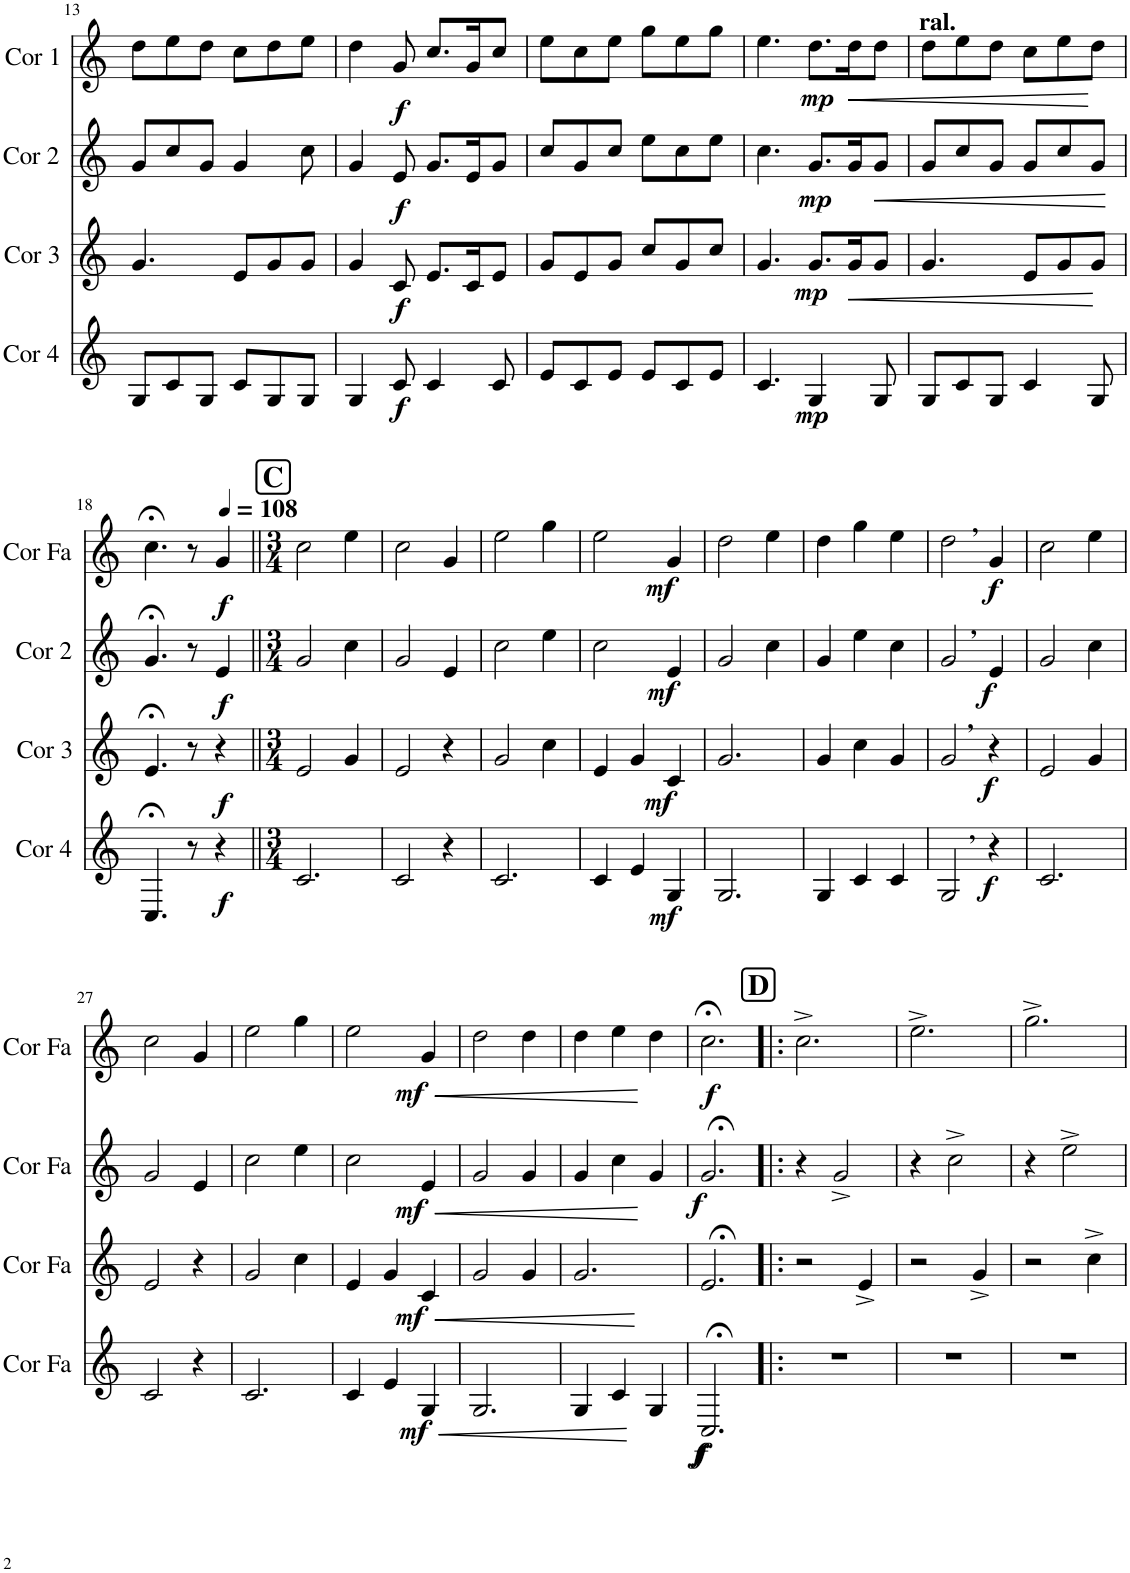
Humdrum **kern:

**kern	**dynam	**kern	**dynam	**kern	**dynam	**kern	**dynam
*part4	*part4	*part3	*part3	*part2	*part2	*part1	*part1
*staff4	*staff4	*staff3	*staff3	*staff2	*staff2	*staff1	*staff1
*I"Cor 4	*	*I"Cor 3	*	*I"Cor 2	*	*I"Cor 1	*
*I'Cor 4	*	*I'Cor 3	*	*I'Cor 2	*	*I'Cor 1	*
!!LO:PB:g=z
*clefG2	*	*clefG2	*	*clefG2	*	*clefG2	*
*Trd4c7	*	*Trd4c7	*	*Trd4c7	*	*Trd4c7	*
*k[]	*	*k[]	*	*k[]	*	*k[]	*
*M6/8	*	*M6/8	*	*M6/8	*	*M6/8	*
=13	=13	=13	=13	=13	=13	=13	=13
8G/L	.	4.g/	.	8g/L	.	8dd\L	.
8c/	.	.	.	8cc/	.	8ee\	.
8G/J	.	.	.	8g/J	.	8dd\J	.
8c/L	.	8e/L	.	4g/	.	8cc\L	.
8G/	.	8g/	.	.	.	8dd\	.
8G/J	.	8g/J	.	8cc\	.	8ee\J	.
=14	=14	=14	=14	=14	=14	=14	=14
4G/	.	4g/	.	4g/	.	4dd\	.
!	!LO:DY:b	!	!LO:DY:b	!	!LO:DY:b	!	!LO:DY:b
8c/	f	8c/	f	8e/	f	8g/	f
4c/	.	8.e/L	.	8.g/L	.	8.cc/L	.
.	.	16c/K	.	16e/K	.	16g/K	.
8c/	.	8e/J	.	8g/J	.	8cc/J	.
=15	=15	=15	=15	=15	=15	=15	=15
8e/L	.	8g/L	.	8cc/L	.	8ee\L	.
8c/	.	8e/	.	8g/	.	8cc\	.
8e/J	.	8g/J	.	8cc/J	.	8ee\J	.
8e/L	.	8cc/L	.	8ee\L	.	8gg\L	.
8c/	.	8g/	.	8cc\	.	8ee\	.
8e/J	.	8cc/J	.	8ee\J	.	8gg\J	.
=16	=16	=16	=16	=16	=16	=16	=16
4.c/	.	4.g/	.	4.cc\	.	4.ee\	.
!	!LO:DY:b	!	!LO:DY:b	!	!LO:DY:b	!	!LO:DY:b
4G/	mp	8.g/L	mp	8.g/L	mp	8.dd\L	mp
!	!	!	!LO:HP:b	!	!	!	!LO:HP:b
.	.	16g/K	<	16g/K	.	16dd\K	<
!	!	!	!	!	!LO:HP:b	!	!
8G/	.	8g/J	.	8g/J	<	8dd\J	.
.	.	.	[	.	[	.	[
=17	=17	=17	=17	=17	=17	=17	=17
!	!	!	!	!	!	!LO:TX:a:B:t=ral.	!
8G/L	.	4.g/	.	8g/L	.	8dd\L	.
8c/	.	.	.	8cc/	.	8ee\	.
8G/J	.	.	.	8g/J	.	8dd\J	.
4c/	.	8e/L	.	8g/L	.	8cc\L	.
.	.	8g/	.	8cc/	.	8ee\	.
8G/	.	8g/J	.	8g/J	.	8dd\J	.
!!LO:LB:g=z
=18	=18	=18	=18	=18	=18	=18	=18
4.C;</	.	4.e;</	.	4.g;</	.	4.cc;<\	.
8r	.	8r	.	8r	.	8r	.
*	*	*	*	*	*	*MM108	*
!	!LO:DY:b	!	!LO:DY:b	!	!LO:DY:b	!	!LO:DY:b
4r	f	4r	f	4e/	f	4g/	f
!!LO:REH:place=s1:a:B:cj:fs=14:t=C
=19||	=19||	=19||	=19||	=19||	=19||	=19||	=19||
*M3/4	*	*M3/4	*	*M3/4	*	*M3/4	*
2.c/	.	2e/	.	2g/	.	2cc\	.
.	.	4g/	.	4cc\	.	4ee\	.
=20	=20	=20	=20	=20	=20	=20	=20
2c/	.	2e/	.	2g/	.	2cc\	.
4r	.	4r	.	4e/	.	4g/	.
=21	=21	=21	=21	=21	=21	=21	=21
2.c/	.	2g/	.	2cc\	.	2ee\	.
.	.	4cc\	.	4ee\	.	4gg\	.
=22	=22	=22	=22	=22	=22	=22	=22
4c/	.	4e/	.	2cc\	.	2ee\	.
4e/	.	4g/	.	.	.	.	.
!	!LO:DY:b	!	!LO:DY:b	!	!LO:DY:b	!	!LO:DY:b
4G/	mf	4c/	mf	4e/	mf	4g/	mf
=23	=23	=23	=23	=23	=23	=23	=23
2.G/	.	2.g/	.	2g/	.	2dd\	.
.	.	.	.	4cc\	.	4ee\	.
=24	=24	=24	=24	=24	=24	=24	=24
4G/	.	4g/	.	4g/	.	4dd\	.
4c/	.	4cc\	.	4ee\	.	4gg\	.
4c/	.	4g/	.	4cc\	.	4ee\	.
=25	=25	=25	=25	=25	=25	=25	=25
2G/	.	2g/	.	2g/	.	2dd\	.
!	!	!	!	!	!	!LO:TX:a:B:t=,	!
!	!	!	!	!LO:TX:a:B:t=,	!	!	!
!	!	!LO:TX:a:B:t=,	!	!	!	!	!
!LO:TX:a:B:t=,	!	!	!	!	!	!	!
!	!LO:DY:b	!	!LO:DY:b	!	!LO:DY:b	!	!LO:DY:b
4r	f	4r	f	4e/	f	4g/	f
=26	=26	=26	=26	=26	=26	=26	=26
2.c/	.	2e/	.	2g/	.	2cc\	.
.	.	4g/	.	4cc\	.	4ee\	.
!!LO:LB:g=z
=27	=27	=27	=27	=27	=27	=27	=27
2c/	.	2e/	.	2g/	.	2cc\	.
4r	.	4r	.	4e/	.	4g/	.
=28	=28	=28	=28	=28	=28	=28	=28
2.c/	.	2g/	.	2cc\	.	2ee\	.
.	.	4cc\	.	4ee\	.	4gg\	.
=29	=29	=29	=29	=29	=29	=29	=29
4c/	.	4e/	.	2cc\	.	2ee\	.
4e/	.	4g/	.	.	.	.	.
!	!LO:HP:b	!	!LO:HP:b	!	!LO:HP:b	!	!LO:HP:b
!	!LO:DY:n=1:b	!	!LO:DY:n=1:b	!	!LO:DY:n=1:b	!	!LO:DY:n=1:b
4G/	< mf	4c/	< mf	4e/	< mf	4g/	< mf
.	[	.	[	.	[	.	[
=30	=30	=30	=30	=30	=30	=30	=30
2.G/	.	2g/	.	2g/	.	2dd\	.
.	.	4g/	.	4g/	.	4dd\	.
=31	=31	=31	=31	=31	=31	=31	=31
4G/	.	2.g/	.	4g/	.	4dd\	.
4c/	.	.	.	4cc\	.	4ee\	.
4G/	.	.	.	4g/	.	4dd\	.
=32	=32	=32	=32	=32	=32	=32	=32
!	!LO:DY:b	!	!	!	!	!	!
!	!LO:DY:n=1:b	!	!	!	!LO:DY:b	!	!LO:DY:b
2.C;</	f f	2.e;</	.	2.g;</	f	2.cc;<\	f
!!LO:REH:place=s1:a:B:cj:fs=14:t=D
=33!|:	=33!|:	=33!|:	=33!|:	=33!|:	=33!|:	=33!|:	=33!|:
2.r	.	2r	.	4r	.	2.cc^\	.
.	.	.	.	2g^/	.	.	.
.	.	4e^/	.	.	.	.	.
=34	=34	=34	=34	=34	=34	=34	=34
2.r	.	2r	.	4r	.	2.ee^\	.
.	.	.	.	2cc^\	.	.	.
.	.	4g^/	.	.	.	.	.
=35	=35	=35	=35	=35	=35	=35	=35
2.r	.	2r	.	4r	.	2.gg^\	.
.	.	.	.	2ee^\	.	.	.
.	.	4cc^\	.	.	.	.	.
=	=	=	=	=	=	=	=
*-	*-	*-	*-	*-	*-	*-	*-
